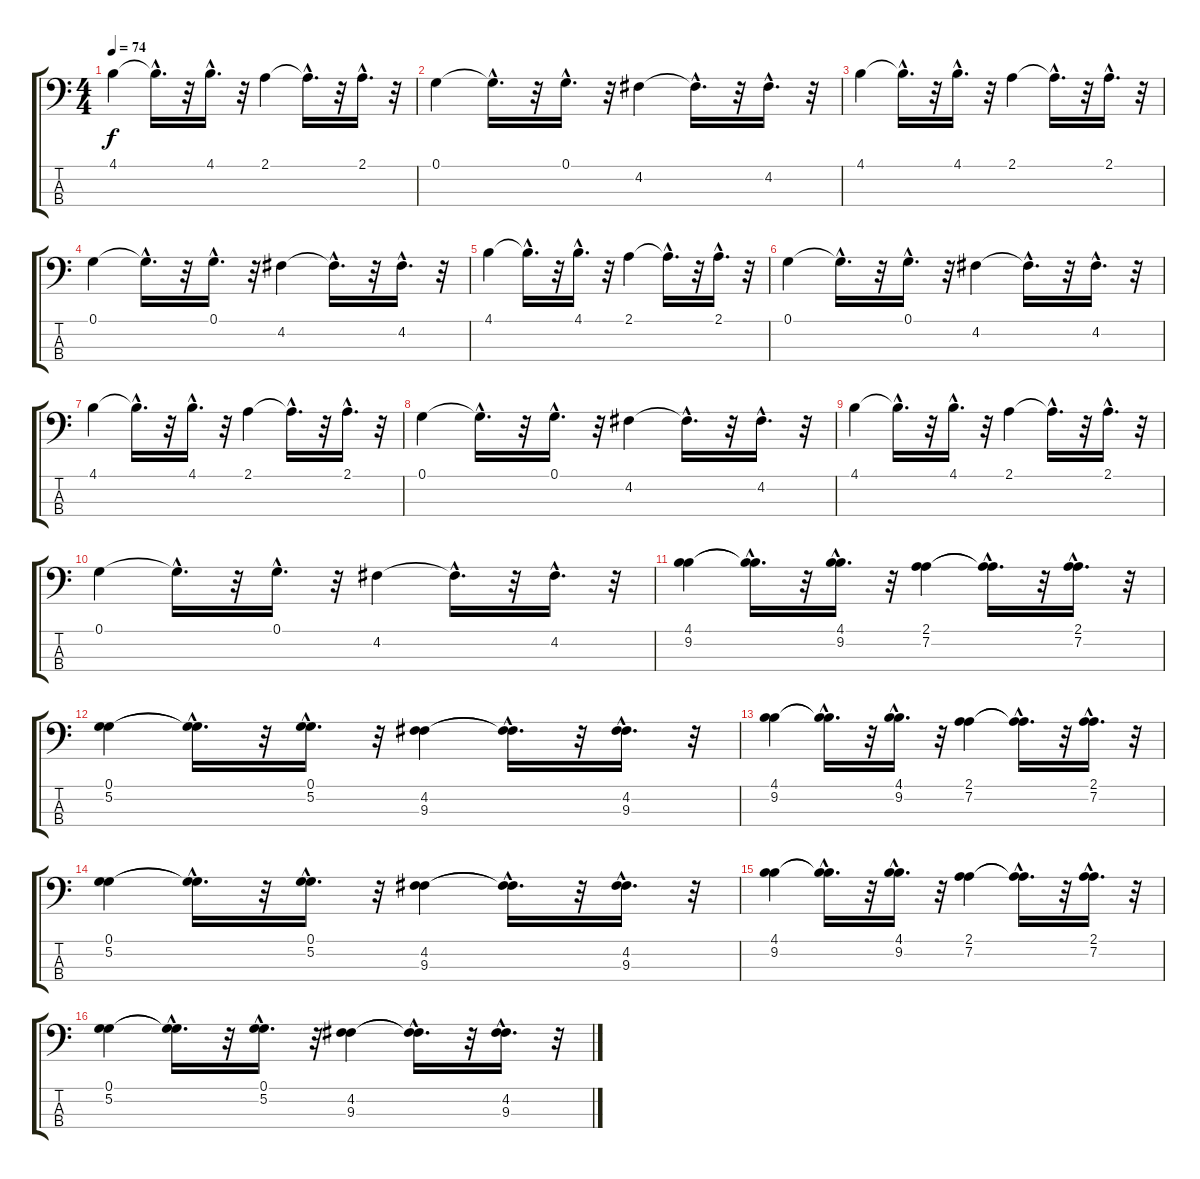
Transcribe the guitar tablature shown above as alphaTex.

\track "" {instrument slapbass2}
\staff {score tabs}
\tuning (G2 D2 A1 E1) {hide}
\ts (4 4)
\tempo 74
\clef f4
\ks c
4.1.4{dy f} 4.1{hac t}.16{d} r.32 4.1{hac}.16{d} r.32 2.1.4 2.1{hac t}.16{d} r.32 2.1{hac}.16{d} r.32 |
0.1.4 0.1{hac t}.16{d} r.32 0.1{hac}.16{d} r.32 4.2.4 4.2{hac t}.16{d} r.32 4.2{hac}.16{d} r.32 |
4.1.4 4.1{hac t}.16{d} r.32 4.1{hac}.16{d} r.32 2.1.4 2.1{hac t}.16{d} r.32 2.1{hac}.16{d} r.32 |
0.1.4 0.1{hac t}.16{d} r.32 0.1{hac}.16{d} r.32 4.2.4 4.2{hac t}.16{d} r.32 4.2{hac}.16{d} r.32 |
4.1.4 4.1{hac t}.16{d} r.32 4.1{hac}.16{d} r.32 2.1.4 2.1{hac t}.16{d} r.32 2.1{hac}.16{d} r.32 |
0.1.4 0.1{hac t}.16{d} r.32 0.1{hac}.16{d} r.32 4.2.4 4.2{hac t}.16{d} r.32 4.2{hac}.16{d} r.32 |
4.1.4 4.1{hac t}.16{d} r.32 4.1{hac}.16{d} r.32 2.1.4 2.1{hac t}.16{d} r.32 2.1{hac}.16{d} r.32 |
0.1.4 0.1{hac t}.16{d} r.32 0.1{hac}.16{d} r.32 4.2.4 4.2{hac t}.16{d} r.32 4.2{hac}.16{d} r.32 |
4.1.4 4.1{hac t}.16{d} r.32 4.1{hac}.16{d} r.32 2.1.4 2.1{hac t}.16{d} r.32 2.1{hac}.16{d} r.32 |
0.1.4 0.1{hac t}.16{d} r.32 0.1{hac}.16{d} r.32 4.2.4 4.2{hac t}.16{d} r.32 4.2{hac}.16{d} r.32 |
(4.1 9.2).4 (4.1{hac t} 9.2{hac t}).16{d} r.32 (4.1{hac} 9.2{hac}).16{d} r.32 (2.1 7.2).4 (2.1{hac t} 7.2{hac t}).16{d} r.32 (2.1{hac} 7.2{hac}).16{d} r.32 |
(0.1 5.2).4 (0.1{hac t} 5.2{hac t}).16{d} r.32 (0.1{hac} 5.2{hac}).16{d} r.32 (4.2 9.3).4 (4.2{hac t} 9.3{hac t}).16{d} r.32 (4.2{hac} 9.3{hac}).16{d} r.32 |
(4.1 9.2).4 (4.1{hac t} 9.2{hac t}).16{d} r.32 (4.1{hac} 9.2{hac}).16{d} r.32 (2.1 7.2).4 (2.1{hac t} 7.2{hac t}).16{d} r.32 (2.1{hac} 7.2{hac}).16{d} r.32 |
(0.1 5.2).4 (0.1{hac t} 5.2{hac t}).16{d} r.32 (0.1{hac} 5.2{hac}).16{d} r.32 (4.2 9.3).4 (4.2{hac t} 9.3{hac t}).16{d} r.32 (4.2{hac} 9.3{hac}).16{d} r.32 |
(4.1 9.2).4 (4.1{hac t} 9.2{hac t}).16{d} r.32 (4.1{hac} 9.2{hac}).16{d} r.32 (2.1 7.2).4 (2.1{hac t} 7.2{hac t}).16{d} r.32 (2.1{hac} 7.2{hac}).16{d} r.32 |
(0.1 5.2).4 (0.1{hac t} 5.2{hac t}).16{d} r.32 (0.1{hac} 5.2{hac}).16{d} r.32 (4.2 9.3).4 (4.2{hac t} 9.3{hac t}).16{d} r.32 (4.2{hac} 9.3{hac}).16{d} r.32
